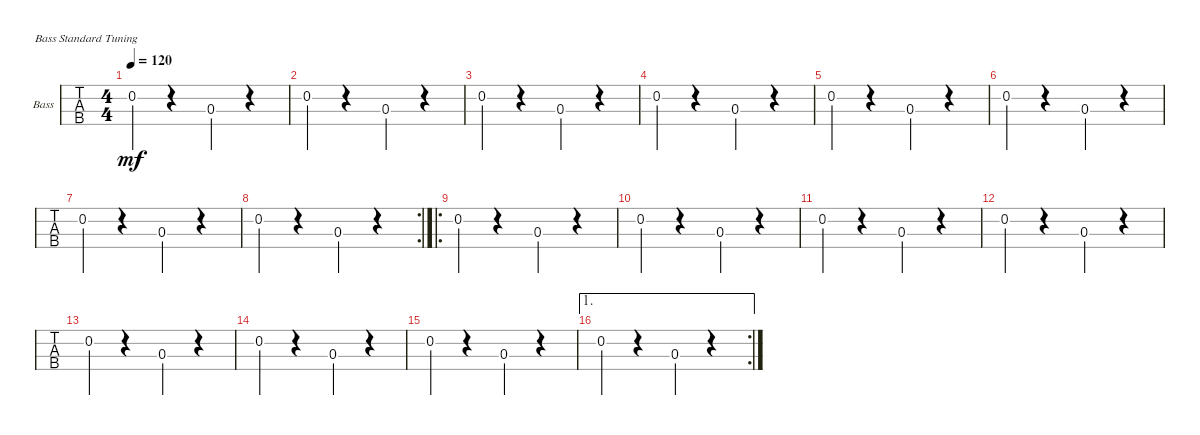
\defaultSystemsLayout 4
\bracketExtendMode groupsimilarinstruments
\firstSystemTrackNameOrientation horizontal
\otherSystemsTrackNameOrientation horizontal
\track ("Acoustic Bass" "Bass") {instrument acousticbass}
\staff {tabs}
\tuning (G2 D2 A1 E1)
\ts (4 4)
\tempo 120
\clef f4
\ks c
0.2.4{dy mf instrument acousticbass} r.4 0.3.4 r.4 |
0.2.4 r.4 0.3.4 r.4 |
0.2.4 r.4 0.3.4 r.4 |
0.2.4 r.4 0.3.4 r.4 |
0.2.4 r.4 0.3.4 r.4 |
0.2.4 r.4 0.3.4 r.4 |
0.2.4 r.4 0.3.4 r.4 |
\rc 2
0.2.4 r.4 0.3.4 r.4 |
\ro
0.2.4 r.4 0.3.4 r.4 |
0.2.4 r.4 0.3.4 r.4 |
0.2.4 r.4 0.3.4 r.4 |
0.2.4 r.4 0.3.4 r.4 |
0.2.4 r.4 0.3.4 r.4 |
0.2.4 r.4 0.3.4 r.4 |
0.2.4 r.4 0.3.4 r.4 |
\ae 1
\rc 2
0.2.4 r.4 0.3.4 r.4
